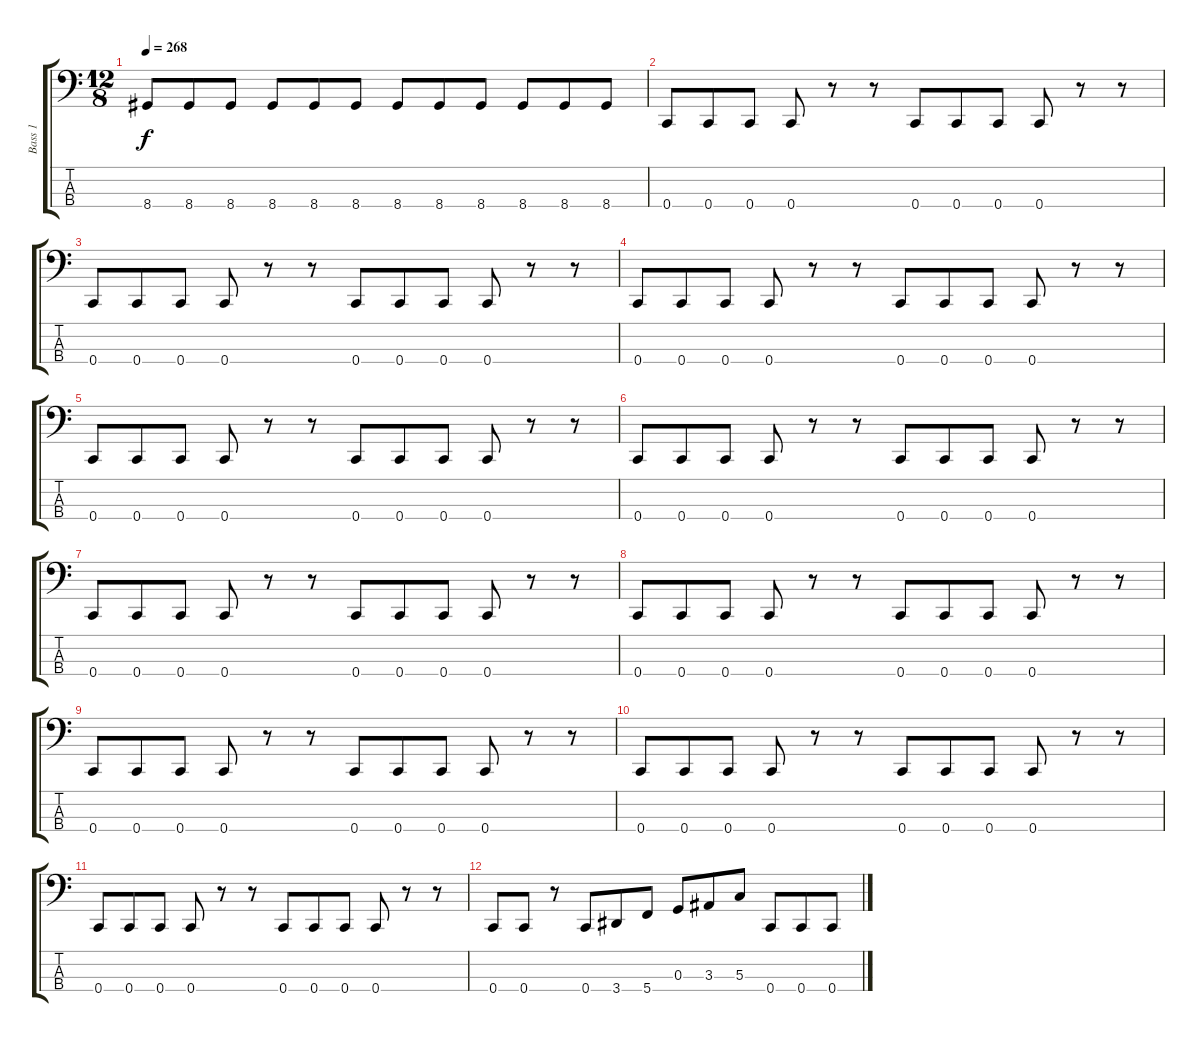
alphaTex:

\track ("Bass 1" "Bass 1") {instrument electricbasspick}
\staff {score tabs}
\tuning (F2 C2 G1 C1) {hide}
\ts (12 8)
\tempo 268
\clef f4
\ks c
8.4.8{dy f} 8.4.8 8.4.8 8.4.8 8.4.8 8.4.8 8.4.8 8.4.8 8.4.8 8.4.8 8.4.8 8.4.8 |
0.4.8 0.4.8 0.4.8 0.4.8 r.8 r.8 0.4.8 0.4.8 0.4.8 0.4.8 r.8 r.8 |
0.4.8 0.4.8 0.4.8 0.4.8 r.8 r.8 0.4.8 0.4.8 0.4.8 0.4.8 r.8 r.8 |
0.4.8 0.4.8 0.4.8 0.4.8 r.8 r.8 0.4.8 0.4.8 0.4.8 0.4.8 r.8 r.8 |
0.4.8 0.4.8 0.4.8 0.4.8 r.8 r.8 0.4.8 0.4.8 0.4.8 0.4.8 r.8 r.8 |
0.4.8 0.4.8 0.4.8 0.4.8 r.8 r.8 0.4.8 0.4.8 0.4.8 0.4.8 r.8 r.8 |
0.4.8 0.4.8 0.4.8 0.4.8 r.8 r.8 0.4.8 0.4.8 0.4.8 0.4.8 r.8 r.8 |
0.4.8 0.4.8 0.4.8 0.4.8 r.8 r.8 0.4.8 0.4.8 0.4.8 0.4.8 r.8 r.8 |
0.4.8 0.4.8 0.4.8 0.4.8 r.8 r.8 0.4.8 0.4.8 0.4.8 0.4.8 r.8 r.8 |
0.4.8 0.4.8 0.4.8 0.4.8 r.8 r.8 0.4.8 0.4.8 0.4.8 0.4.8 r.8 r.8 |
0.4.8 0.4.8 0.4.8 0.4.8 r.8 r.8 0.4.8 0.4.8 0.4.8 0.4.8 r.8 r.8 |
0.4.8 0.4.8 r.8 0.4.8 3.4.8 5.4.8 0.3.8 3.3.8 5.3.8 0.4.8 0.4.8 0.4.8
